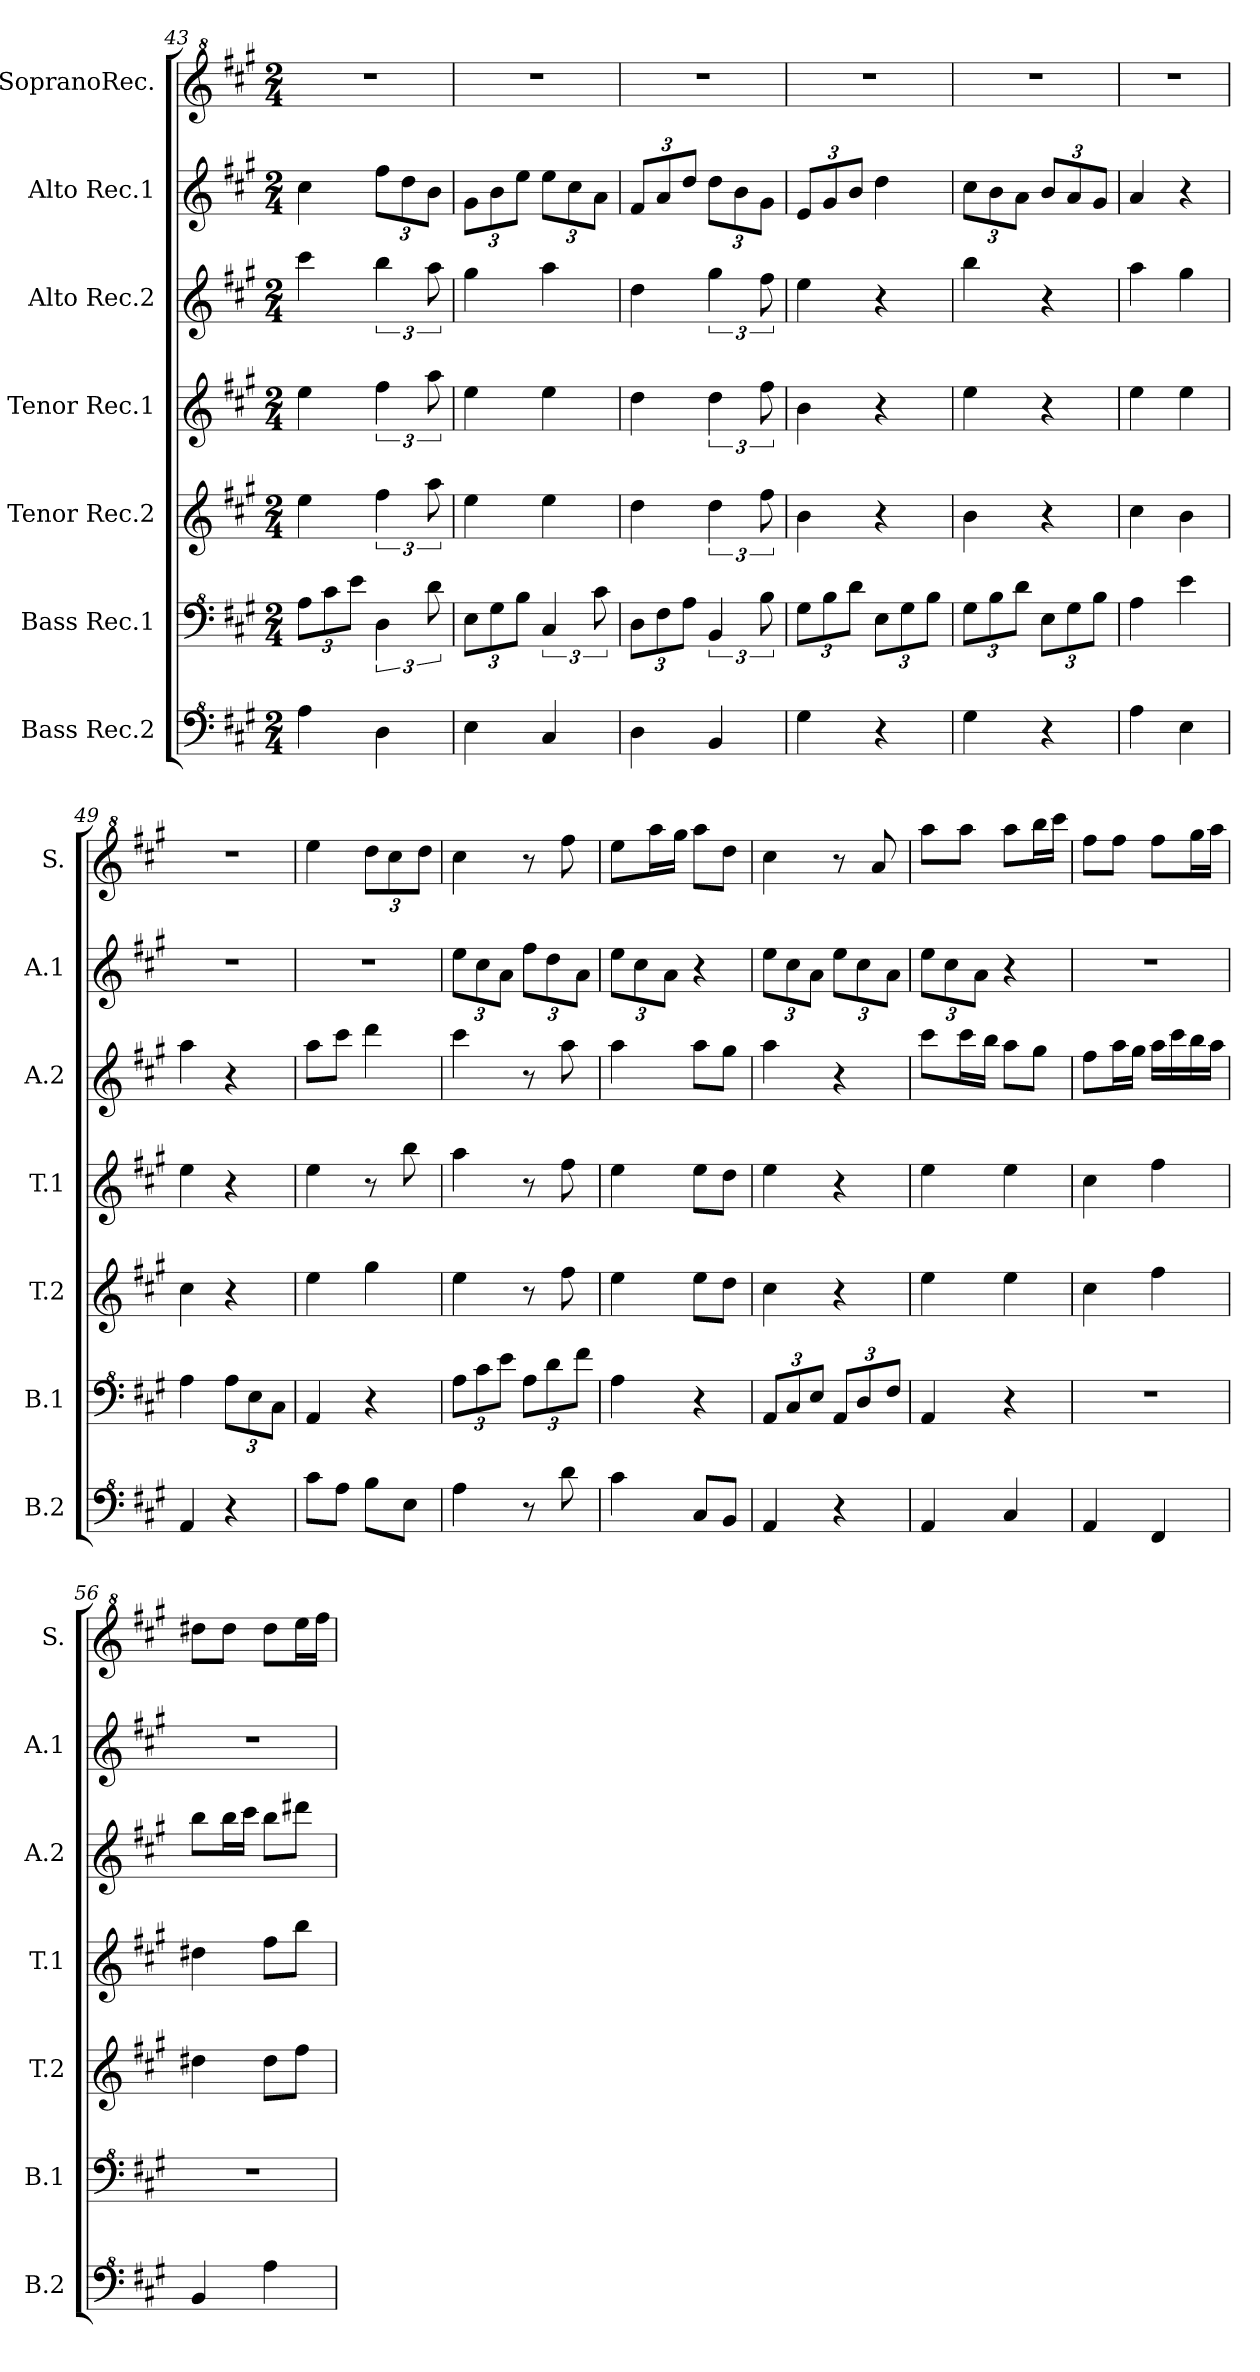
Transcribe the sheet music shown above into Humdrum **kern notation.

**kern	**kern	**kern	**kern	**kern	**kern	**kern
*part7	*part6	*part5	*part4	*part3	*part2	*part1
*staff7	*staff6	*staff5	*staff4	*staff3	*staff2	*staff1
*I"Bass Rec.2	*I"Bass Rec.1	*I"Tenor Rec.2	*I"Tenor Rec.1	*I"Alto Rec.2	*I"Alto Rec.1	*I"SopranoRec.
*I'B.2	*I'B.1	*I'T.2	*I'T.1	*I'A.2	*I'A.1	*I'S.
*clefF^4	*clefF^4	*clefG2	*clefG2	*clefG2	*clefG2	*clefG^2
*k[f#c#g#]	*k[f#c#g#]	*k[f#c#g#]	*k[f#c#g#]	*k[f#c#g#]	*k[f#c#g#]	*k[f#c#g#]
*M2/4	*M2/4	*M2/4	*M2/4	*M2/4	*M2/4	*M2/4
*	*Xbrackettup	*	*	*	*	*
=43	=43	=43	=43	=43	=43	=43
4a\	12a\L	4ee\	4ee\	4ccc#\	4cc#\	2r
.	12cc#\	.	.	.	.	.
.	12ee\J	.	.	.	.	.
*	*brackettup	*	*	*	*Xbrackettup	*
4d\	6d\	6ff#\	6ff#\	6bb\	12ff#\L	.
.	.	.	.	.	12dd\	.
.	12dd\	12aa\	12aa\	12aa\	12b\J	.
=44	=44	=44	=44	=44	=44	=44
*	*Xbrackettup	*	*	*	*	*
4e\	12e\L	4ee\	4ee\	4gg#\	12g#\L	2r
.	12g#\	.	.	.	12b\	.
.	12b\J	.	.	.	12ee\J	.
*	*brackettup	*	*	*	*	*
4c#/	6c#/	4ee\	4ee\	4aa\	12ee\L	.
.	.	.	.	.	12cc#\	.
.	12cc#\	.	.	.	12a\J	.
=45	=45	=45	=45	=45	=45	=45
*	*Xbrackettup	*	*	*	*	*
4d\	12d\L	4dd\	4dd\	4dd\	12f#/L	2r
.	12f#\	.	.	.	12a/	.
.	12a\J	.	.	.	12dd/J	.
*	*brackettup	*	*	*	*	*
4B/	6B/	6dd\	6dd\	6gg#\	12dd\L	.
.	.	.	.	.	12b\	.
.	12b\	12ff#\	12ff#\	12ff#\	12g#\J	.
=46	=46	=46	=46	=46	=46	=46
*	*Xbrackettup	*	*	*	*	*
4g#\	12g#\L	4b\	4b\	4ee\	12e/L	2r
.	12b\	.	.	.	12g#/	.
.	12dd\J	.	.	.	12b/J	.
4r	12e\L	4r	4r	4r	4dd\	.
.	12g#\	.	.	.	.	.
.	12b\J	.	.	.	.	.
=47	=47	=47	=47	=47	=47	=47
4g#\	12g#\L	4b\	4ee\	4bb\	12cc#\L	2r
.	12b\	.	.	.	12b\	.
.	12dd\J	.	.	.	12a\J	.
4r	12e\L	4r	4r	4r	12b/L	.
.	12g#\	.	.	.	12a/	.
.	12b\J	.	.	.	12g#/J	.
=48	=48	=48	=48	=48	=48	=48
4a\	4a\	4cc#\	4ee\	4aa\	4a/	2r
4e\	4ee\	4b\	4ee\	4gg#\	4r	.
!!LO:LB:g=z
=49	=49	=49	=49	=49	=49	=49
4A/	4a\	4cc#\	4ee\	4aa\	2r	2r
4r	12a\L	4r	4r	4r	.	.
.	12e\	.	.	.	.	.
.	12c#\J	.	.	.	.	.
=50	=50	=50	=50	=50	=50	=50
8cc#\L	4A/	4ee\	4ee\	8aa\L	2r	4eee\
8a\J	.	.	.	8ccc#\J	.	.
*	*	*	*	*	*	*Xbrackettup
8b\L	4r	4gg#\	8r	4ddd\	.	12ddd\L
.	.	.	.	.	.	12ccc#\
8e\J	.	.	8bb\	.	.	.
.	.	.	.	.	.	12ddd\J
=51	=51	=51	=51	=51	=51	=51
4a\	12a\L	4ee\	4aa\	4ccc#\	12ee\L	4ccc#\
.	12cc#\	.	.	.	12cc#\	.
.	12ee\J	.	.	.	12a\J	.
8r	12a\L	8r	8r	8r	12ff#\L	8r
.	12dd\	.	.	.	12dd\	.
8dd\	.	8ff#\	8ff#\	8aa\	.	8fff#\
.	12ff#\J	.	.	.	12a\J	.
=52	=52	=52	=52	=52	=52	=52
4cc#\	4a\	4ee\	4ee\	4aa\	12ee\L	8eee\L
.	.	.	.	.	12cc#\	.
.	.	.	.	.	.	16aaa\L
.	.	.	.	.	12a\J	.
.	.	.	.	.	.	16ggg#\JJ
8c#/L	4r	8ee\L	8ee\L	8aa\L	4r	8aaa\L
8B/J	.	8dd\J	8dd\J	8gg#\J	.	8ddd\J
=53	=53	=53	=53	=53	=53	=53
4A/	12A/L	4cc#\	4ee\	4aa\	12ee\L	4ccc#\
.	12c#/	.	.	.	12cc#\	.
.	12e/J	.	.	.	12a\J	.
4r	12A/L	4r	4r	4r	12ee\L	8r
.	12d/	.	.	.	12cc#\	.
.	.	.	.	.	.	8aa/
.	12f#/J	.	.	.	12a\J	.
=54	=54	=54	=54	=54	=54	=54
4A/	4A/	4ee\	4ee\	8ccc#\L	12ee\L	8aaa\L
.	.	.	.	.	12cc#\	.
.	.	.	.	16ccc#\L	.	8aaa\J
.	.	.	.	.	12a\J	.
.	.	.	.	16bb\JJ	.	.
4c#/	4r	4ee\	4ee\	8aa\L	4r	8aaa\L
.	.	.	.	8gg#\J	.	16bbb\L
.	.	.	.	.	.	16cccc#\JJ
=55	=55	=55	=55	=55	=55	=55
4A/	2r	4cc#\	4cc#\	8ff#\L	2r	8fff#\L
.	.	.	.	16aa\L	.	8fff#\J
.	.	.	.	16gg#\JJ	.	.
4F#/	.	4ff#\	4ff#\	16aa\LL	.	8fff#\L
.	.	.	.	16ccc#\	.	.
.	.	.	.	16bb\	.	16ggg#\L
.	.	.	.	16aa\JJ	.	16aaa\JJ
=56	=56	=56	=56	=56	=56	=56
4B/	2r	4dd#X\	4dd#X\	8bb\L	2r	8ddd#X\L
.	.	.	.	16bb\L	.	8ddd#\J
.	.	.	.	16ccc#\JJ	.	.
4a\	.	8dd#\L	8ff#\L	8bb\L	.	8ddd#\L
.	.	8ff#\J	8bb\J	8ddd#X\J	.	16eee\L
.	.	.	.	.	.	16fff#\JJ
=	=	=	=	=	=	=
*-	*-	*-	*-	*-	*-	*-
